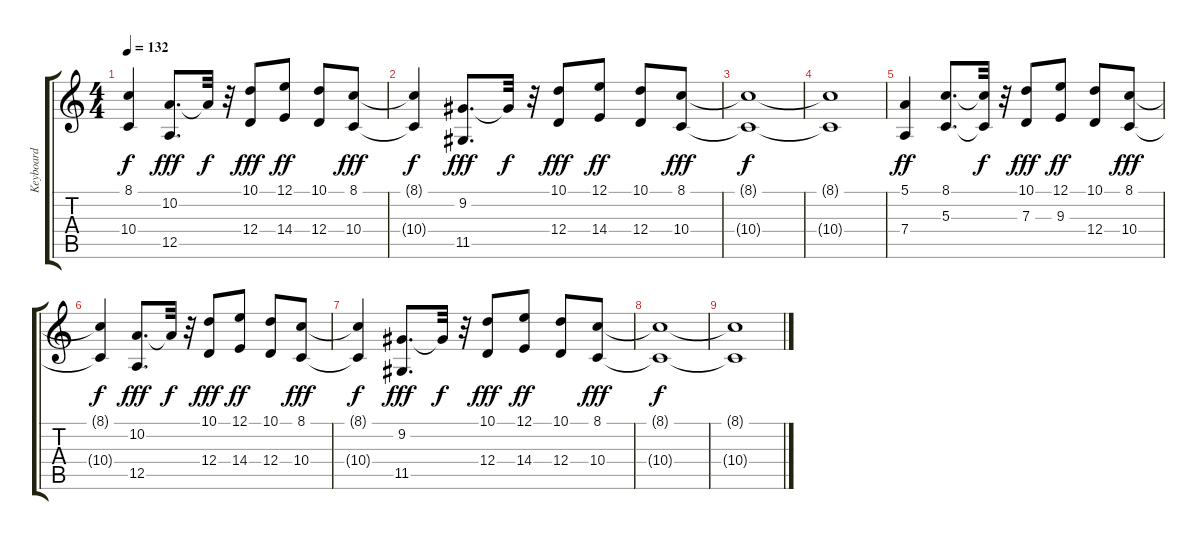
\track ("Keyboard" "Keyboard") {instrument stringensemble1}
\staff {score tabs}
\tuning (E4 B3 G3 D3 A2 E2) {hide}
\ts (4 4)
\tempo 132
\clef g2
\ks c
(8.1{t} 10.4{t}).4{dy f} (10.2 12.5).8{d dy fff} 10.2{t}.32{dy f} r.32 (10.1 12.4).8{dy fff} (12.1 14.4).8{dy ff} (10.1 12.4).8 (8.1 10.4).8{dy fff} |
(8.1{t} 10.4{t}).4{dy f} (9.2 11.5).8{d dy fff} 9.2{t}.32{dy f} r.32 (10.1 12.4).8{dy fff} (12.1 14.4).8{dy ff} (10.1 12.4).8 (8.1 10.4).8{dy fff} |
(8.1{t} 10.4{t}).1{dy f} |
(8.1{t} 10.4{t}).1 |
(5.1 7.4).4{dy ff} (8.1 5.3).8{d} (8.1{t} 5.3{t}).32{dy f} r.32 (10.1 7.3).8{dy fff} (12.1 9.3).8{dy ff} (10.1 12.4).8 (8.1 10.4).8{dy fff} |
(8.1{t} 10.4{t}).4{dy f} (10.2 12.5).8{d dy fff} 10.2{t}.32{dy f} r.32 (10.1 12.4).8{dy fff} (12.1 14.4).8{dy ff} (10.1 12.4).8 (8.1 10.4).8{dy fff} |
(8.1{t} 10.4{t}).4{dy f} (9.2 11.5).8{d dy fff} 9.2{t}.32{dy f} r.32 (10.1 12.4).8{dy fff} (12.1 14.4).8{dy ff} (10.1 12.4).8 (8.1 10.4).8{dy fff} |
(8.1{t} 10.4{t}).1{dy f} |
(8.1{t} 10.4{t}).1
